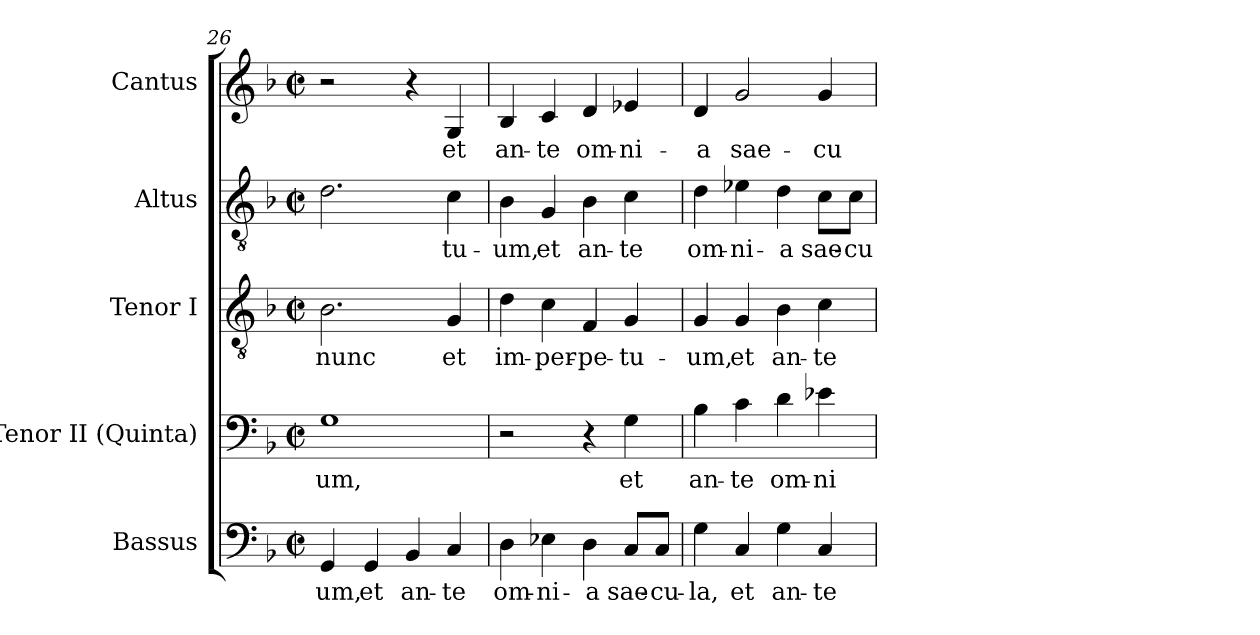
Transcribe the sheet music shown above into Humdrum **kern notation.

**kern	**text	**kern	**text	**kern	**text	**kern	**text	**kern	**text
*part5	*part5	*part4	*part4	*part3	*part3	*part2	*part2	*part1	*part1
*staff5	*staff5	*staff4	*staff4	*staff3	*staff3	*staff2	*staff2	*staff1	*staff1
*I"Bassus	*	*I"Tenor II (Quinta)	*	*I"Tenor I	*	*I"Altus	*	*I"Cantus	*
*I'B.	*	*	*	*I'T.	*	*I'T.	*	*I'A.	*
*clefF4	*	*clefF4	*	*clefGv2	*	*clefGv2	*	*clefG2	*
*	*	*	*	*ITrd7c12	*	*ITrd7c12	*	*	*
*k[b-]	*	*k[b-]	*	*k[b-]	*	*k[b-]	*	*k[b-]	*
*F:	*	*F:	*	*F:	*	*F:	*	*F:	*
*M2/2	*	*M2/2	*	*M2/2	*	*M2/2	*	*M2/2	*
*met(c|)	*	*met(c|)	*	*met(c|)	*	*met(c|)	*	*met(c|)	*
=26	=26	=26	=26	=26	=26	=26	=26	=26	=26
!	!LO:LY:b:color=#000000	!	!	!	!	!	!	!	!
!	!	!	!LO:LY:b:color=#000000	!	!	!	!	!	!
!	!	!	!	!	!LO:LY:b:color=#000000	!	!	!	!
4GGi/	-um,	1Gi	-um,	2.BB-i\	nunc	2.Di\	.	2r	.
!	!LO:LY:b:color=#000000	!	!	!	!	!	!	!	!
4GGi/	et	.	.	.	.	.	.	.	.
!	!LO:LY:b:color=#000000	!	!	!	!	!	!	!	!
4BB-i/	an-	.	.	.	.	.	.	4r	.
!	!LO:LY:b:color=#000000	!	!	!	!	!	!	!	!
!	!	!	!	!	!LO:LY:b:color=#000000	!	!	!	!
!	!	!	!	!	!	!	!LO:LY:b:color=#000000	!	!
!	!	!	!	!	!	!	!	!	!LO:LY:b:color=#000000
4Ci/	-te	.	.	4GGi/	et	4Ci\	-tu-	4Gi/	et
=27	=27	=27	=27	=27	=27	=27	=27	=27	=27
!	!LO:LY:b:color=#000000	!	!	!	!	!	!	!	!
!	!	!	!	!	!LO:LY:b:color=#000000	!	!	!	!
!	!	!	!	!	!	!	!LO:LY:b:color=#000000	!	!
!	!	!	!	!	!	!	!	!	!LO:LY:b:color=#000000
4Di\	om-	2r	.	4Di\	im-	4BB-i\	-um,	4B-i/	an-
!	!LO:LY:b:color=#000000	!	!	!	!	!	!	!	!
!	!	!	!	!	!LO:LY:b:color=#000000	!	!	!	!
!	!	!	!	!	!	!	!LO:LY:b:color=#000000	!	!
!	!	!	!	!	!	!	!	!	!LO:LY:b:color=#000000
4E-Xi\	-ni-	.	.	4Ci\	-per-	4GGi/	et	4ci/	-te
!	!LO:LY:b:color=#000000	!	!	!	!	!	!	!	!
!	!	!	!	!	!LO:LY:b:color=#000000	!	!	!	!
!	!	!	!	!	!	!	!LO:LY:b:color=#000000	!	!
!	!	!	!	!	!	!	!	!	!LO:LY:b:color=#000000
4Di\	-a	4r	.	4FFi/	-pe-	4BB-i\	an-	4di/	om-
!	!LO:LY:b:color=#000000	!	!	!	!	!	!	!	!
!	!	!	!LO:LY:b:color=#000000	!	!	!	!	!	!
!	!	!	!	!	!LO:LY:b:color=#000000	!	!	!	!
!	!	!	!	!	!	!	!LO:LY:b:color=#000000	!	!
!	!	!	!	!	!	!	!	!	!LO:LY:b:color=#000000
8Ci/L	sae-	4Gi\	et	4GGi/	-tu-	4Ci\	-te	4e-Xi/	-ni-
!	!LO:LY:b:color=#000000	!	!	!	!	!	!	!	!
8Ci/J	-cu-	.	.	.	.	.	.	.	.
=28	=28	=28	=28	=28	=28	=28	=28	=28	=28
!	!LO:LY:b:color=#000000	!	!	!	!	!	!	!	!
!	!	!	!LO:LY:b:color=#000000	!	!	!	!	!	!
!	!	!	!	!	!LO:LY:b:color=#000000	!	!	!	!
!	!	!	!	!	!	!	!LO:LY:b:color=#000000	!	!
!	!	!	!	!	!	!	!	!	!LO:LY:b:color=#000000
4Gi\	-la,	4B-i\	an-	4GGi/	-um,	4Di\	om-	4di/	-a
!	!LO:LY:b:color=#000000	!	!	!	!	!	!	!	!
!	!	!	!LO:LY:b:color=#000000	!	!	!	!	!	!
!	!	!	!	!	!LO:LY:b:color=#000000	!	!	!	!
!	!	!	!	!	!	!	!LO:LY:b:color=#000000	!	!
!	!	!	!	!	!	!	!	!	!LO:LY:b:color=#000000
4Ci/	et	4ci\	-te	4GGi/	et	4E-Xi\	-ni-	2gi/	sae-
!	!LO:LY:b:color=#000000	!	!	!	!	!	!	!	!
!	!	!	!LO:LY:b:color=#000000	!	!	!	!	!	!
!	!	!	!	!	!LO:LY:b:color=#000000	!	!	!	!
!	!	!	!	!	!	!	!LO:LY:b:color=#000000	!	!
4Gi\	an-	4di\	om-	4BB-i\	an-	4Di\	-a	.	.
!	!LO:LY:b:color=#000000	!	!	!	!	!	!	!	!
!	!	!	!LO:LY:b:color=#000000	!	!	!	!	!	!
!	!	!	!	!	!LO:LY:b:color=#000000	!	!	!	!
!	!	!	!	!	!	!	!LO:LY:b:color=#000000	!	!
!	!	!	!	!	!	!	!	!	!LO:LY:b:color=#000000
4Ci/	-te	4e-Xi\	-ni-	4Ci\	-te	8Ci\L	sae-	4gi/	-cu-
!	!	!	!	!	!	!	!LO:LY:b:color=#000000	!	!
.	.	.	.	.	.	8Ci\J	-cu-	.	.
=	=	=	=	=	=	=	=	=	=
*-	*-	*-	*-	*-	*-	*-	*-	*-	*-
